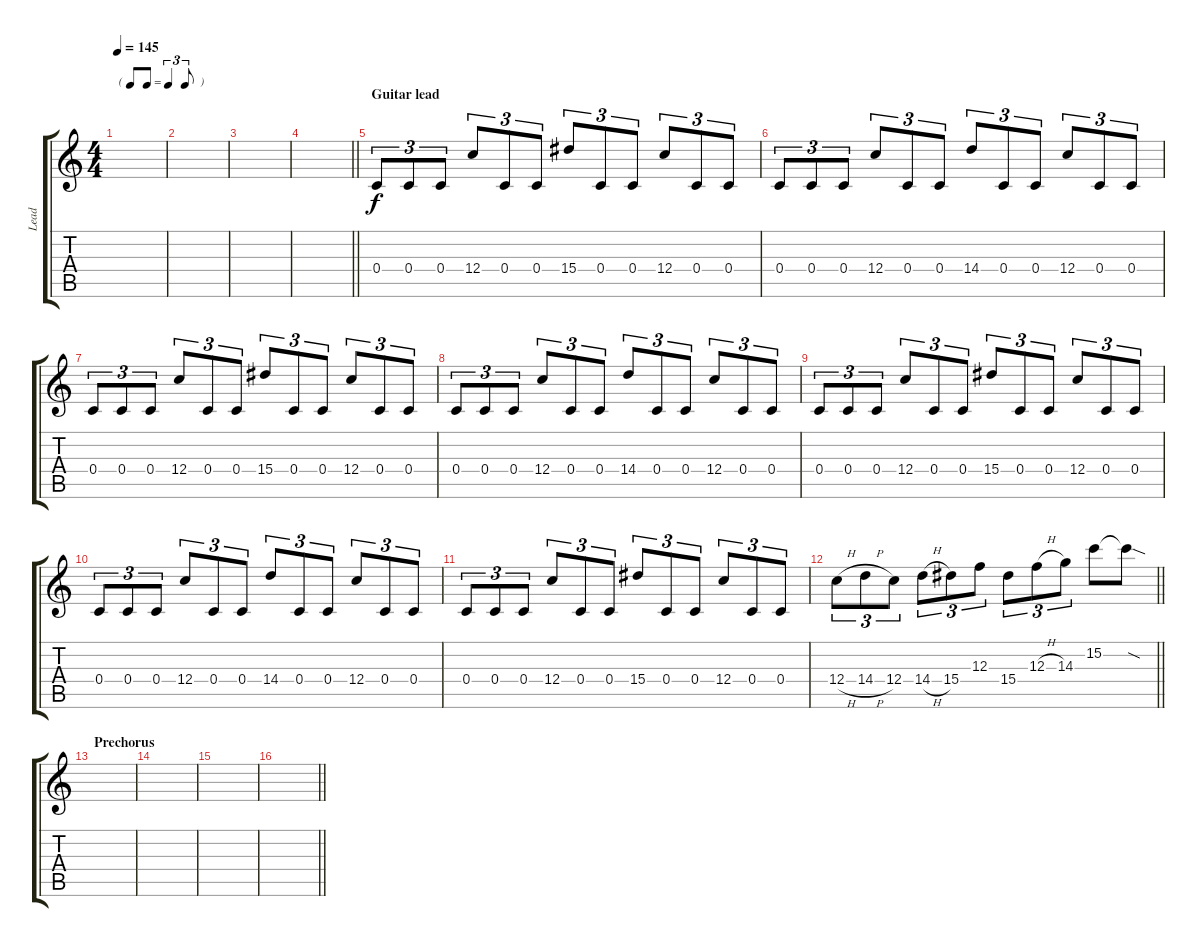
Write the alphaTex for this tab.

\track ("Lead" "Lead") {instrument distortionguitar}
\staff {score tabs}
\tuning (D4 A3 F3 C3 G2 C2) {hide}
\ts (4 4)
\tf triplet8th
\tempo 145
\clef g2
\ks c
|
|
|
\barLineRight lightlight
|
\section ("" "Guitar lead")
0.4.8{tu (3 2)} 0.4.8{tu (3 2)} 0.4.8{tu (3 2)} 12.4.8{tu (3 2)} 0.4.8{tu (3 2)} 0.4.8{tu (3 2)} 15.4.8{tu (3 2)} 0.4.8{tu (3 2)} 0.4.8{tu (3 2)} 12.4.8{tu (3 2)} 0.4.8{tu (3 2)} 0.4.8{tu (3 2)} |
0.4.8{tu (3 2)} 0.4.8{tu (3 2)} 0.4.8{tu (3 2)} 12.4.8{tu (3 2)} 0.4.8{tu (3 2)} 0.4.8{tu (3 2)} 14.4.8{tu (3 2)} 0.4.8{tu (3 2)} 0.4.8{tu (3 2)} 12.4.8{tu (3 2)} 0.4.8{tu (3 2)} 0.4.8{tu (3 2)} |
0.4.8{tu (3 2)} 0.4.8{tu (3 2)} 0.4.8{tu (3 2)} 12.4.8{tu (3 2)} 0.4.8{tu (3 2)} 0.4.8{tu (3 2)} 15.4.8{tu (3 2)} 0.4.8{tu (3 2)} 0.4.8{tu (3 2)} 12.4.8{tu (3 2)} 0.4.8{tu (3 2)} 0.4.8{tu (3 2)} |
0.4.8{tu (3 2)} 0.4.8{tu (3 2)} 0.4.8{tu (3 2)} 12.4.8{tu (3 2)} 0.4.8{tu (3 2)} 0.4.8{tu (3 2)} 14.4.8{tu (3 2)} 0.4.8{tu (3 2)} 0.4.8{tu (3 2)} 12.4.8{tu (3 2)} 0.4.8{tu (3 2)} 0.4.8{tu (3 2)} |
0.4.8{tu (3 2)} 0.4.8{tu (3 2)} 0.4.8{tu (3 2)} 12.4.8{tu (3 2)} 0.4.8{tu (3 2)} 0.4.8{tu (3 2)} 15.4.8{tu (3 2)} 0.4.8{tu (3 2)} 0.4.8{tu (3 2)} 12.4.8{tu (3 2)} 0.4.8{tu (3 2)} 0.4.8{tu (3 2)} |
0.4.8{tu (3 2)} 0.4.8{tu (3 2)} 0.4.8{tu (3 2)} 12.4.8{tu (3 2)} 0.4.8{tu (3 2)} 0.4.8{tu (3 2)} 14.4.8{tu (3 2)} 0.4.8{tu (3 2)} 0.4.8{tu (3 2)} 12.4.8{tu (3 2)} 0.4.8{tu (3 2)} 0.4.8{tu (3 2)} |
0.4.8{tu (3 2)} 0.4.8{tu (3 2)} 0.4.8{tu (3 2)} 12.4.8{tu (3 2)} 0.4.8{tu (3 2)} 0.4.8{tu (3 2)} 15.4.8{tu (3 2)} 0.4.8{tu (3 2)} 0.4.8{tu (3 2)} 12.4.8{tu (3 2)} 0.4.8{tu (3 2)} 0.4.8{tu (3 2)} |
\barLineRight lightlight
12.4{h}.8{tu (3 2)} 14.4{h}.8{tu (3 2)} 12.4.8{tu (3 2)} 14.4{h}.8{tu (3 2)} 15.4.8{tu (3 2)} 12.3.8{tu (3 2)} 15.4.8{tu (3 2)} 12.3{h}.8{tu (3 2)} 14.3.8{tu (3 2)} 15.2.8 15.2{sod t}.8 |
\section ("" "Prechorus")
|
|
|
\barLineRight lightlight
